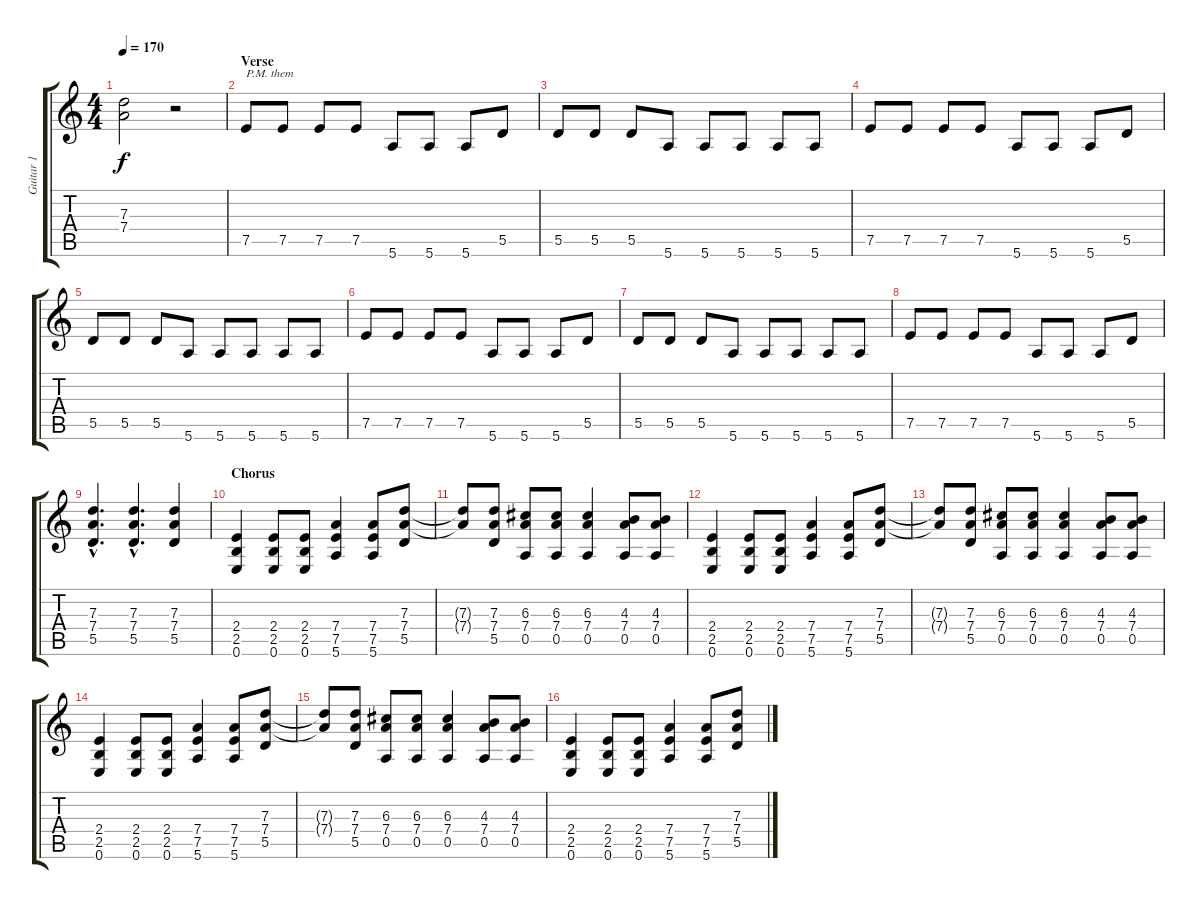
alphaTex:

\track ("Guitar 1" "Guitar 1") {instrument distortionguitar}
\staff {score tabs}
\tuning (E4 B3 G3 D3 A2 E2) {hide}
\ts (4 4)
\tempo 170
\clef g2
\ks c
(7.3{t} 7.4{t}).2{dy f} r.2 |
\section ("" "Verse")
7.5.8{txt "P.M. them"} 7.5.8 7.5.8 7.5.8 5.6.8 5.6.8 5.6.8 5.5.8 |
5.5.8 5.5.8 5.5.8 5.6.8 5.6.8 5.6.8 5.6.8 5.6.8 |
7.5.8 7.5.8 7.5.8 7.5.8 5.6.8 5.6.8 5.6.8 5.5.8 |
5.5.8 5.5.8 5.5.8 5.6.8 5.6.8 5.6.8 5.6.8 5.6.8 |
7.5.8 7.5.8 7.5.8 7.5.8 5.6.8 5.6.8 5.6.8 5.5.8 |
5.5.8 5.5.8 5.5.8 5.6.8 5.6.8 5.6.8 5.6.8 5.6.8 |
7.5.8 7.5.8 7.5.8 7.5.8 5.6.8 5.6.8 5.6.8 5.5.8 |
(7.3{hac} 7.4{hac} 5.5{hac}).4{d} (7.3{hac} 7.4{hac} 5.5{hac}).4{d} (7.3 7.4 5.5).4 |
\section ("" "Chorus")
(2.4 2.5 0.6).4 (2.4 2.5 0.6).8 (2.4 2.5 0.6).8 (7.4 7.5 5.6).4 (7.4 7.5 5.6).8 (7.3 7.4 5.5).8 |
(7.3{t} 7.4{t}).8 (7.3 7.4 5.5).8 (6.3 7.4 0.5).8 (6.3 7.4 0.5).8 (6.3 7.4 0.5).4 (4.3 7.4 0.5).8 (4.3 7.4 0.5).8 |
(2.4 2.5 0.6).4 (2.4 2.5 0.6).8 (2.4 2.5 0.6).8 (7.4 7.5 5.6).4 (7.4 7.5 5.6).8 (7.3 7.4 5.5).8 |
(7.3{t} 7.4{t}).8 (7.3 7.4 5.5).8 (6.3 7.4 0.5).8 (6.3 7.4 0.5).8 (6.3 7.4 0.5).4 (4.3 7.4 0.5).8 (4.3 7.4 0.5).8 |
(2.4 2.5 0.6).4 (2.4 2.5 0.6).8 (2.4 2.5 0.6).8 (7.4 7.5 5.6).4 (7.4 7.5 5.6).8 (7.3 7.4 5.5).8 |
(7.3{t} 7.4{t}).8 (7.3 7.4 5.5).8 (6.3 7.4 0.5).8 (6.3 7.4 0.5).8 (6.3 7.4 0.5).4 (4.3 7.4 0.5).8 (4.3 7.4 0.5).8 |
(2.4 2.5 0.6).4 (2.4 2.5 0.6).8 (2.4 2.5 0.6).8 (7.4 7.5 5.6).4 (7.4 7.5 5.6).8 (7.3 7.4 5.5).8
